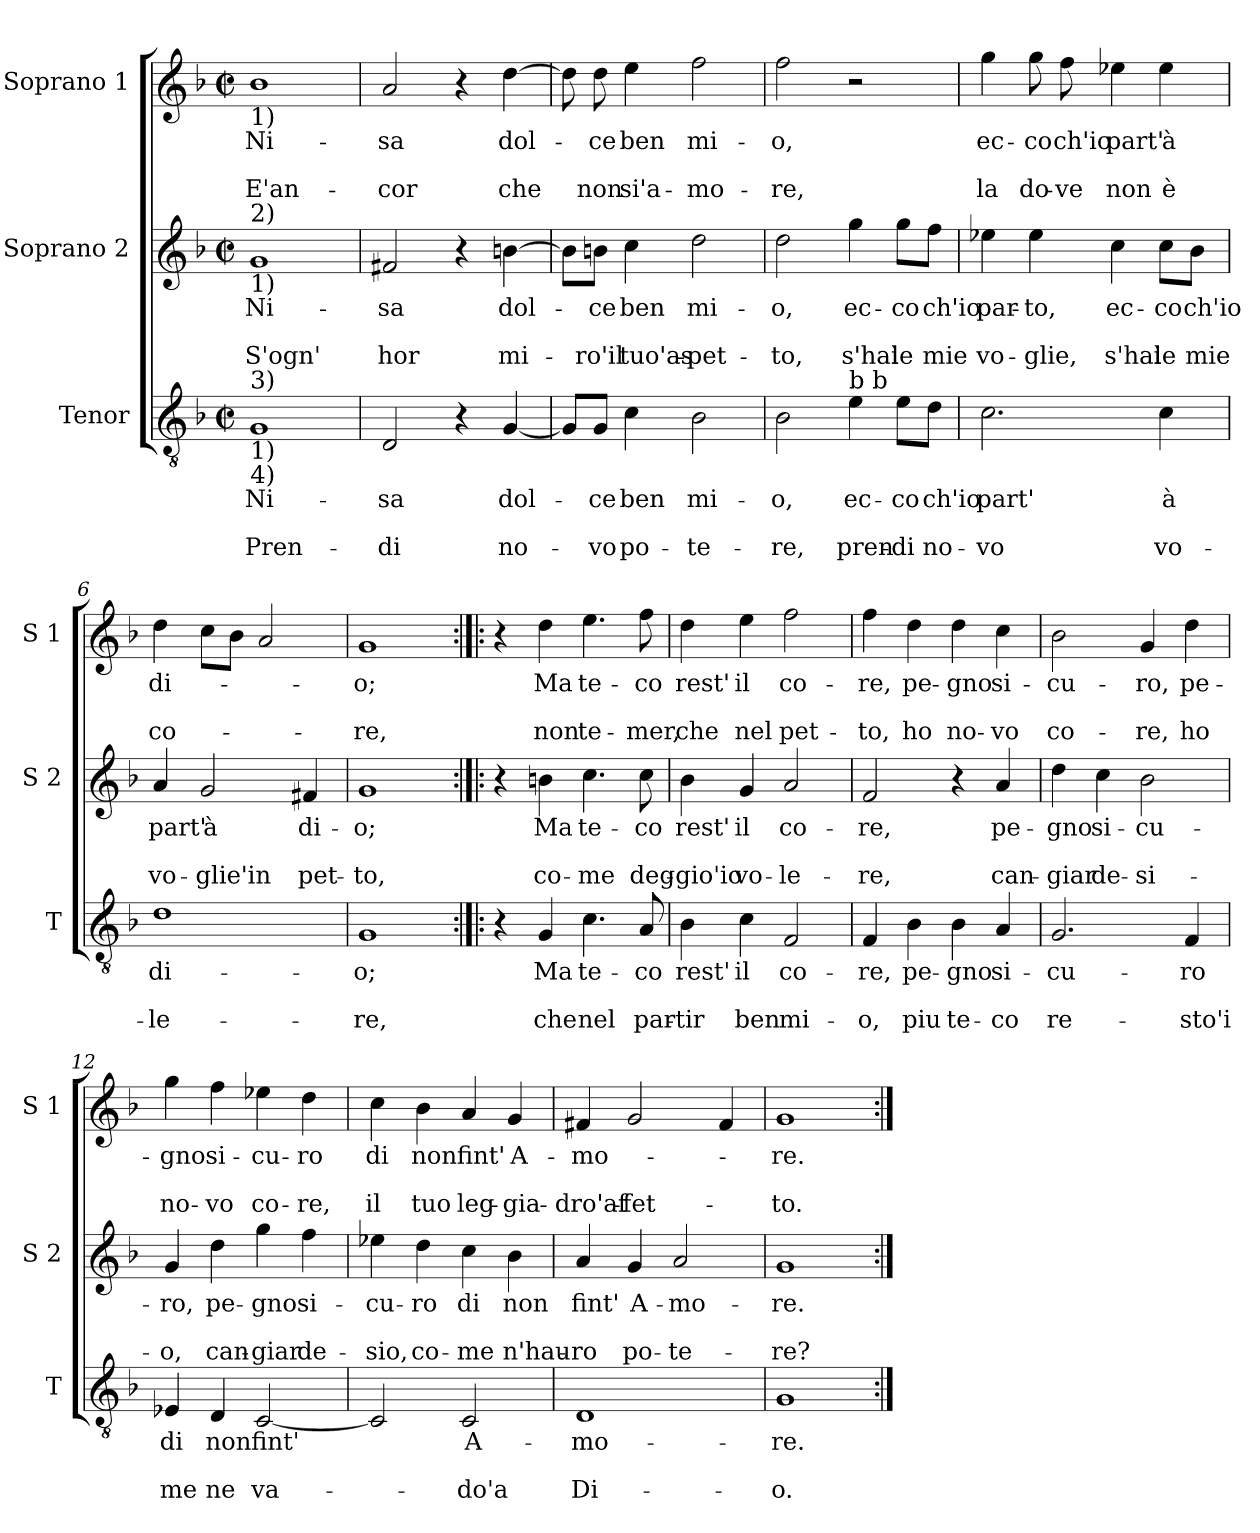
**kern	**text	**text	**text	**kern	**text	**text	**text	**kern	**text	**text	**text
*part3	*part3	*part3	*part3	*part2	*part2	*part2	*part2	*part1	*part1	*part1	*part1
*staff3	*staff3	*staff3	*staff3	*staff2	*staff2	*staff2	*staff2	*staff1	*staff1	*staff1	*staff1
*I"Tenor	*	*	*	*I"Soprano 2	*	*	*	*I"Soprano 1	*	*	*
*I'T	*	*	*	*I'S 2	*	*	*	*I'S 1	*	*	*
*clefGv2	*	*	*	*clefG2	*	*	*	*clefG2	*	*	*
*k[b-]	*	*	*	*k[b-]	*	*	*	*k[b-]	*	*	*
*F:	*	*	*	*F:	*	*	*	*F:	*	*	*
*M2/2	*	*	*	*M2/2	*	*	*	*M2/2	*	*	*
*met(c|)	*	*	*	*met(c|)	*	*	*	*met(c|)	*	*	*
=1	=1	=1	=1	=1	=1	=1	=1	=1	=1	=1	=1
!	!	!	!	!	!	!	!	!LO:TX:b:t=1)	!	!	!
!	!	!	!	!LO:TX:a:t=2)	!	!	!	!	!	!	!
!	!	!	!	!LO:TX:b:t=1)	!	!	!	!	!	!	!
!LO:TX:a:t=3)	!	!	!	!	!	!	!	!	!	!	!
!LO:TX:b:t=1)	!	!	!	!	!	!	!	!	!	!	!
!LO:TX:b:t=4)	!	!	!	!	!	!	!	!	!	!	!
!	!LO:LY:b	!	!LO:LY:b	!	!LO:LY:b	!	!LO:LY:b	!	!LO:LY:b	!	!LO:LY:b
1G	Ni-	.	Pren-	1g	Ni-	.	S'ogn'	1b-	Ni-	.	E'an-
=2	=2	=2	=2	=2	=2	=2	=2	=2	=2	=2	=2
!	!LO:LY:b	!	!LO:LY:b	!	!LO:LY:b	!	!LO:LY:b	!	!LO:LY:b	!	!LO:LY:b
2D/	-sa	.	-di	2f#X/	-sa	.	hor	2a/	-sa	.	-cor
4r	.	.	.	4r	.	.	.	4r	.	.	.
!	!LO:LY:b	!	!LO:LY:b	!	!LO:LY:b	!	!LO:LY:b	!	!LO:LY:b	!	!LO:LY:b
[4G/	dol-	.	no-	[4bn\	dol-	.	mi-	[4dd\	dol-	.	che
=3	=3	=3	=3	=3	=3	=3	=3	=3	=3	=3	=3
8G/L]	.	.	.	8b\L]	.	.	.	8dd\]	.	.	.
!	!LO:LY:b	!	!LO:LY:b	!	!LO:LY:b	!	!LO:LY:b	!	!LO:LY:b	!	!LO:LY:b
8G/J	-ce	.	-vo	8bn\J	-ce	.	-ro'il	8dd\	-ce	.	non
!	!LO:LY:b	!	!LO:LY:b	!	!LO:LY:b	!	!LO:LY:b	!	!LO:LY:b	!	!LO:LY:b
4c\	ben	.	po-	4cc\	ben	.	tuo'as-	4ee\	ben	.	si'a-
!	!LO:LY:b	!	!LO:LY:b	!	!LO:LY:b	!	!LO:LY:b	!	!LO:LY:b	!	!LO:LY:b
2B-\	mi-	.	-te-	2dd\	mi-	.	-pet-	2ff\	mi-	.	-mo-
=4	=4	=4	=4	=4	=4	=4	=4	=4	=4	=4	=4
!	!LO:LY:b	!	!LO:LY:b	!	!LO:LY:b	!	!LO:LY:b	!	!LO:LY:b	!	!LO:LY:b
2B-\	-o,	.	-re,	2dd\	-o,	.	-to,	2ff\	-o,	.	-re,
!LO:TX:a:t=b        b	!	!	!	!	!	!	!	!	!	!	!
!	!LO:LY:b	!	!LO:LY:b	!	!LO:LY:b	!	!LO:LY:b	!	!	!	!
4e\	ec-	.	pren-	4gg\	ec-	.	s'hai	2r	.	.	.
!	!LO:LY:b	!	!LO:LY:b	!	!LO:LY:b	!	!LO:LY:b	!	!	!	!
8e\L	-co	.	-di	8gg\L	-co	.	le	.	.	.	.
!	!LO:LY:b	!	!LO:LY:b	!	!LO:LY:b	!	!LO:LY:b	!	!	!	!
8d\J	ch'io	.	no-	8ff\J	ch'io	.	mie	.	.	.	.
!!LO:LB:g=z
=5	=5	=5	=5	=5	=5	=5	=5	=5	=5	=5	=5
!	!LO:LY:b	!	!LO:LY:b	!	!LO:LY:b	!	!LO:LY:b	!	!LO:LY:b	!	!LO:LY:b
2.c\	part'	.	-vo	4ee-X\	par-	.	vo-	4gg\	ec-	.	la
!	!	!	!	!	!LO:LY:b	!	!LO:LY:b	!	!LO:LY:b	!	!LO:LY:b
.	.	.	.	4ee-\	-to,	.	-glie,	8gg\	-co	.	do-
!	!	!	!	!	!	!	!	!	!LO:LY:b	!	!LO:LY:b
.	.	.	.	.	.	.	.	8ff\	ch'io	.	-ve
!	!	!	!	!	!LO:LY:b	!	!LO:LY:b	!	!LO:LY:b	!	!LO:LY:b
.	.	.	.	4cc\	ec-	.	s'hai	4ee-X\	part'	.	non
!	!LO:LY:b	!	!LO:LY:b	!	!LO:LY:b	!	!LO:LY:b	!	!LO:LY:b	!	!LO:LY:b
4c\	à	.	vo-	8cc\L	-co	.	le	4ee-\	à	.	è
!	!	!	!	!	!LO:LY:b	!	!LO:LY:b	!	!	!	!
.	.	.	.	8b-\J	ch'io	.	mie	.	.	.	.
=6	=6	=6	=6	=6	=6	=6	=6	=6	=6	=6	=6
!	!LO:LY:b	!	!LO:LY:b	!	!LO:LY:b	!	!LO:LY:b	!	!LO:LY:b	!	!LO:LY:b
1d	di-	.	-le-	4a/	part'	.	vo-	4dd\	di-	.	co-
!	!	!	!	!	!LO:LY:b	!	!LO:LY:b	!	!	!	!
.	.	.	.	2g/	à	.	-glie'in	8cc\L	.	.	.
.	.	.	.	.	.	.	.	8b-\J	.	.	.
.	.	.	.	.	.	.	.	2a/	.	.	.
!	!	!	!	!	!LO:LY:b	!	!LO:LY:b	!	!	!	!
.	.	.	.	4f#X/	di-	.	pet-	.	.	.	.
=7	=7	=7	=7	=7	=7	=7	=7	=7	=7	=7	=7
!	!LO:LY:b	!	!LO:LY:b	!	!LO:LY:b	!	!LO:LY:b	!	!LO:LY:b	!	!LO:LY:b
1G	-o;	.	-re,	1g	-o;	.	-to,	1g	-o;	.	-re,
=8:|!|:	=8:|!|:	=8:|!|:	=8:|!|:	=8:|!|:	=8:|!|:	=8:|!|:	=8:|!|:	=8:|!|:	=8:|!|:	=8:|!|:	=8:|!|:
4r	.	.	.	4r	.	.	.	4r	.	.	.
!	!LO:LY:b	!	!LO:LY:b	!	!LO:LY:b	!	!LO:LY:b	!	!LO:LY:b	!	!LO:LY:b
4G/	Ma	.	che	4bn\	Ma	.	co-	4dd\	Ma	.	non
!	!LO:LY:b	!	!LO:LY:b	!	!LO:LY:b	!	!LO:LY:b	!	!LO:LY:b	!	!LO:LY:b
4.c\	te-	.	nel	4.cc\	te-	.	-me	4.ee\	te-	.	te-
!	!LO:LY:b	!	!LO:LY:b	!	!LO:LY:b	!	!LO:LY:b	!	!LO:LY:b	!	!LO:LY:b
8A/	-co	.	par-	8cc\	-co	.	deg-	8ff\	-co	.	-mer,
!!LO:PB:g=z
=9	=9	=9	=9	=9	=9	=9	=9	=9	=9	=9	=9
!	!LO:LY:b	!	!LO:LY:b	!	!LO:LY:b	!	!LO:LY:b	!	!LO:LY:b	!	!LO:LY:b
4B-\	rest'	.	-tir	4b-\	rest'	.	-gio'io	4dd\	rest'	.	che
!	!LO:LY:b	!	!LO:LY:b	!	!LO:LY:b	!	!LO:LY:b	!	!LO:LY:b	!	!LO:LY:b
4c\	il	.	ben	4g/	il	.	vo-	4ee\	il	.	nel
!	!LO:LY:b	!	!LO:LY:b	!	!LO:LY:b	!	!LO:LY:b	!	!LO:LY:b	!	!LO:LY:b
2F/	co-	.	mi-	2a/	co-	.	-le-	2ff\	co-	.	pet-
=10	=10	=10	=10	=10	=10	=10	=10	=10	=10	=10	=10
!	!LO:LY:b	!	!LO:LY:b	!	!LO:LY:b	!	!LO:LY:b	!	!LO:LY:b	!	!LO:LY:b
4F/	-re,	.	-o,	2f/	-re,	.	-re,	4ff\	-re,	.	-to,
!	!LO:LY:b	!	!LO:LY:b	!	!	!	!	!	!LO:LY:b	!	!LO:LY:b
4B-\	pe-	.	piu	.	.	.	.	4dd\	pe-	.	ho
!	!LO:LY:b	!	!LO:LY:b	!	!	!	!	!	!LO:LY:b	!	!LO:LY:b
4B-\	-gno	.	te-	4r	.	.	.	4dd\	-gno	.	no-
!	!LO:LY:b	!	!LO:LY:b	!	!LO:LY:b	!	!LO:LY:b	!	!LO:LY:b	!	!LO:LY:b
4A/	si-	.	-co	4a/	pe-	.	can-	4cc\	si-	.	-vo
=11	=11	=11	=11	=11	=11	=11	=11	=11	=11	=11	=11
!	!LO:LY:b	!	!LO:LY:b	!	!LO:LY:b	!	!LO:LY:b	!	!LO:LY:b	!	!LO:LY:b
2.G/	-cu-	.	re-	4dd\	-gno	.	-giar	2b-\	-cu-	.	co-
!	!	!	!	!	!LO:LY:b	!	!LO:LY:b	!	!	!	!
.	.	.	.	4cc\	si-	.	de-	.	.	.	.
!	!	!	!	!	!LO:LY:b	!	!LO:LY:b	!	!LO:LY:b	!	!LO:LY:b
.	.	.	.	2b-\	-cu-	.	-si-	4g/	-ro,	.	-re,
!	!LO:LY:b	!	!LO:LY:b	!	!	!	!	!	!LO:LY:b	!	!LO:LY:b
4F/	-ro	.	-sto'i	.	.	.	.	4dd\	pe-	.	ho
=12	=12	=12	=12	=12	=12	=12	=12	=12	=12	=12	=12
!	!LO:LY:b	!	!LO:LY:b	!	!LO:LY:b	!	!LO:LY:b	!	!LO:LY:b	!	!LO:LY:b
4E-X/	di	.	me	4g/	-ro,	.	-o,	4gg\	-gno	.	no-
!	!LO:LY:b	!	!LO:LY:b	!	!LO:LY:b	!	!LO:LY:b	!	!LO:LY:b	!	!LO:LY:b
4D/	non	.	ne	4dd\	pe-	.	can-	4ff\	si-	.	-vo
!	!LO:LY:b	!	!LO:LY:b	!	!LO:LY:b	!	!LO:LY:b	!	!LO:LY:b	!	!LO:LY:b
[2C/	fint'	.	va-	4gg\	-gno	.	-giar	4ee-X\	-cu-	.	co-
!	!	!	!	!	!LO:LY:b	!	!LO:LY:b	!	!LO:LY:b	!	!LO:LY:b
.	.	.	.	4ff\	si-	.	de-	4dd\	-ro	.	-re,
!!LO:LB:g=z
=13	=13	=13	=13	=13	=13	=13	=13	=13	=13	=13	=13
!	!	!	!	!	!LO:LY:b	!	!LO:LY:b	!	!LO:LY:b	!	!LO:LY:b
2C/]	.	.	.	4ee-X\	-cu-	.	-sio,	4cc\	di	.	il
!	!	!	!	!	!LO:LY:b	!	!LO:LY:b	!	!LO:LY:b	!	!LO:LY:b
.	.	.	.	4dd\	-ro	.	co-	4b-\	non	.	tuo
!	!LO:LY:b	!	!LO:LY:b	!	!LO:LY:b	!	!LO:LY:b	!	!LO:LY:b	!	!LO:LY:b
2C/	A-	.	-do'a	4cc\	di	.	-me	4a/	fint'	.	leg-
!	!	!	!	!	!LO:LY:b	!	!LO:LY:b	!	!LO:LY:b	!	!LO:LY:b
.	.	.	.	4b-\	non	.	n'hau-	4g/	A-	.	-gia-
=14	=14	=14	=14	=14	=14	=14	=14	=14	=14	=14	=14
!	!LO:LY:b	!	!LO:LY:b	!	!LO:LY:b	!	!LO:LY:b	!	!LO:LY:b	!	!LO:LY:b
1D	-mo-	.	Di-	4a/	fint'	.	-ro	4f#X/	-mo-	.	-dro'af-
!	!	!	!	!	!LO:LY:b	!	!LO:LY:b	!	!	!	!LO:LY:b
.	.	.	.	4g/	A-	.	po-	2g/	.	.	-fet-
!	!	!	!	!	!LO:LY:b	!	!LO:LY:b	!	!	!	!
.	.	.	.	2a/	-mo-	.	-te-	.	.	.	.
.	.	.	.	.	.	.	.	4f#/	.	.	.
=15	=15	=15	=15	=15	=15	=15	=15	=15	=15	=15	=15
!	!LO:LY:b	!	!LO:LY:b	!	!LO:LY:b	!	!LO:LY:b	!	!LO:LY:b	!	!LO:LY:b
1G	-re.	.	-o.	1g	-re.	.	-re?	1g	-re.	.	-to.
=:|!	=:|!	=:|!	=:|!	=:|!	=:|!	=:|!	=:|!	=:|!	=:|!	=:|!	=:|!
*-	*-	*-	*-	*-	*-	*-	*-	*-	*-	*-	*-
